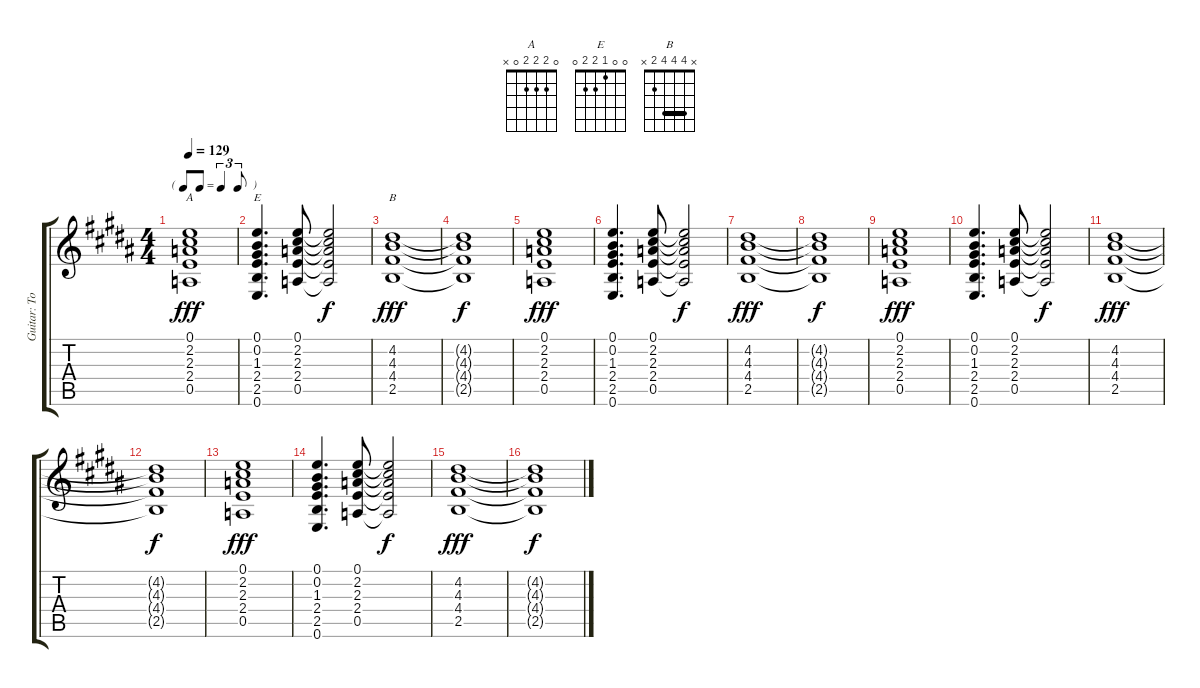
\track ("Guitar: Tony" "Guitar: To") {instrument distortionguitar}
\staff {score tabs}
\tuning (E4 B3 G3 D3 A2 E2) {hide}
\chord ("A" 0 2 2 2 0 x)
\chord ("E" 0 0 1 2 2 0)
\chord ("B" x 4 4 4 2 x) {barre 4}
\ts (4 4)
\tf triplet8th
\tempo 129
\clef g2
\ks b
(0.1 2.2 2.3 2.4 0.5).1{ch "A" dy fff} |
(0.1 0.2 1.3 2.4 2.5 0.6).4{d ch "E"} (0.1 2.2 2.3 2.4 0.5).8 (0.1{t} 2.2{t} 2.3{t} 2.4{t} 0.5{t}).2{dy f} |
(4.2 4.3 4.4 2.5).1{ch "B" dy fff} |
(4.2{t} 4.3{t} 4.4{t} 2.5{t}).1{dy f} |
(0.1 2.2 2.3 2.4 0.5).1{dy fff} |
(0.1 0.2 1.3 2.4 2.5 0.6).4{d} (0.1 2.2 2.3 2.4 0.5).8 (0.1{t} 2.2{t} 2.3{t} 2.4{t} 0.5{t}).2{dy f} |
(4.2 4.3 4.4 2.5).1{dy fff} |
(4.2{t} 4.3{t} 4.4{t} 2.5{t}).1{dy f} |
(0.1 2.2 2.3 2.4 0.5).1{dy fff} |
(0.1 0.2 1.3 2.4 2.5 0.6).4{d} (0.1 2.2 2.3 2.4 0.5).8 (0.1{t} 2.2{t} 2.3{t} 2.4{t} 0.5{t}).2{dy f} |
(4.2 4.3 4.4 2.5).1{dy fff} |
(4.2{t} 4.3{t} 4.4{t} 2.5{t}).1{dy f} |
(0.1 2.2 2.3 2.4 0.5).1{dy fff} |
(0.1 0.2 1.3 2.4 2.5 0.6).4{d} (0.1 2.2 2.3 2.4 0.5).8 (0.1{t} 2.2{t} 2.3{t} 2.4{t} 0.5{t}).2{dy f} |
(4.2 4.3 4.4 2.5).1{dy fff} |
(4.2{t} 4.3{t} 4.4{t} 2.5{t}).1{dy f}
